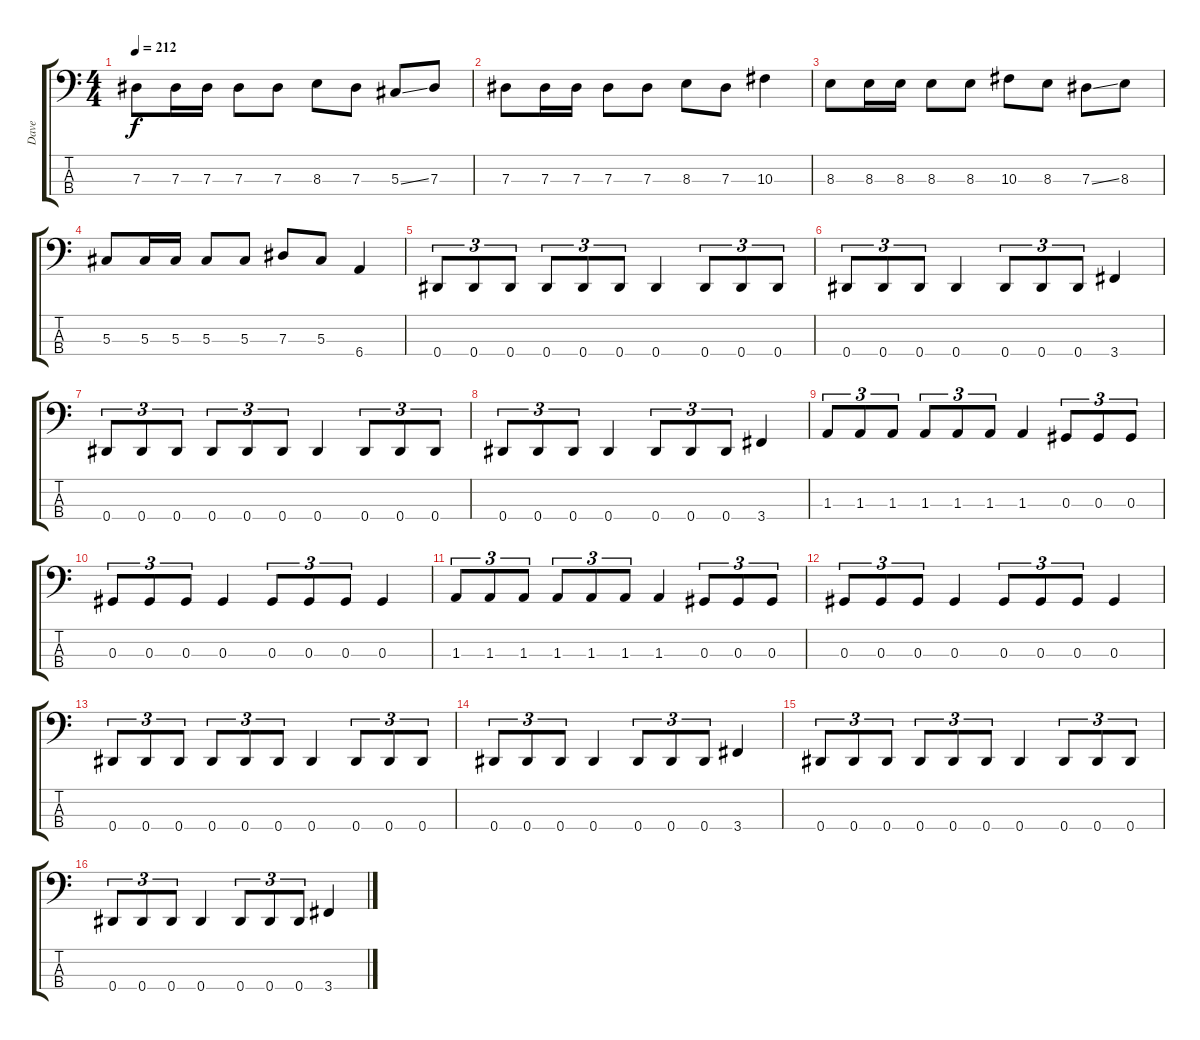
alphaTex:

\track ("Dave" "Dave") {instrument electricbasspick}
\staff {score tabs}
\tuning (Gb2 Db2 Ab1 Eb1) {hide}
\ts (4 4)
\tempo 212
\clef f4
\ks c
7.3.8{dy f} 7.3.16 7.3.16 7.3.8 7.3.8 8.3.8 7.3.8 5.3{ss}.8 7.3.8 |
7.3.8 7.3.16 7.3.16 7.3.8 7.3.8 8.3.8 7.3.8 10.3.4 |
8.3.8 8.3.16 8.3.16 8.3.8 8.3.8 10.3.8 8.3.8 7.3{ss}.8 8.3.8 |
5.3.8 5.3.16 5.3.16 5.3.8 5.3.8 7.3.8 5.3.8 6.4.4 |
0.4.8{tu (3 2)} 0.4.8{tu (3 2)} 0.4.8{tu (3 2)} 0.4.8{tu (3 2)} 0.4.8{tu (3 2)} 0.4.8{tu (3 2)} 0.4.4 0.4.8{tu (3 2)} 0.4.8{tu (3 2)} 0.4.8{tu (3 2)} |
0.4.8{tu (3 2)} 0.4.8{tu (3 2)} 0.4.8{tu (3 2)} 0.4.4 0.4.8{tu (3 2)} 0.4.8{tu (3 2)} 0.4.8{tu (3 2)} 3.4.4 |
0.4.8{tu (3 2)} 0.4.8{tu (3 2)} 0.4.8{tu (3 2)} 0.4.8{tu (3 2)} 0.4.8{tu (3 2)} 0.4.8{tu (3 2)} 0.4.4 0.4.8{tu (3 2)} 0.4.8{tu (3 2)} 0.4.8{tu (3 2)} |
0.4.8{tu (3 2)} 0.4.8{tu (3 2)} 0.4.8{tu (3 2)} 0.4.4 0.4.8{tu (3 2)} 0.4.8{tu (3 2)} 0.4.8{tu (3 2)} 3.4.4 |
1.3.8{tu (3 2)} 1.3.8{tu (3 2)} 1.3.8{tu (3 2)} 1.3.8{tu (3 2)} 1.3.8{tu (3 2)} 1.3.8{tu (3 2)} 1.3.4 0.3.8{tu (3 2)} 0.3.8{tu (3 2)} 0.3.8{tu (3 2)} |
0.3.8{tu (3 2)} 0.3.8{tu (3 2)} 0.3.8{tu (3 2)} 0.3.4 0.3.8{tu (3 2)} 0.3.8{tu (3 2)} 0.3.8{tu (3 2)} 0.3.4 |
1.3.8{tu (3 2)} 1.3.8{tu (3 2)} 1.3.8{tu (3 2)} 1.3.8{tu (3 2)} 1.3.8{tu (3 2)} 1.3.8{tu (3 2)} 1.3.4 0.3.8{tu (3 2)} 0.3.8{tu (3 2)} 0.3.8{tu (3 2)} |
0.3.8{tu (3 2)} 0.3.8{tu (3 2)} 0.3.8{tu (3 2)} 0.3.4 0.3.8{tu (3 2)} 0.3.8{tu (3 2)} 0.3.8{tu (3 2)} 0.3.4 |
0.4.8{tu (3 2)} 0.4.8{tu (3 2)} 0.4.8{tu (3 2)} 0.4.8{tu (3 2)} 0.4.8{tu (3 2)} 0.4.8{tu (3 2)} 0.4.4 0.4.8{tu (3 2)} 0.4.8{tu (3 2)} 0.4.8{tu (3 2)} |
0.4.8{tu (3 2)} 0.4.8{tu (3 2)} 0.4.8{tu (3 2)} 0.4.4 0.4.8{tu (3 2)} 0.4.8{tu (3 2)} 0.4.8{tu (3 2)} 3.4.4 |
0.4.8{tu (3 2)} 0.4.8{tu (3 2)} 0.4.8{tu (3 2)} 0.4.8{tu (3 2)} 0.4.8{tu (3 2)} 0.4.8{tu (3 2)} 0.4.4 0.4.8{tu (3 2)} 0.4.8{tu (3 2)} 0.4.8{tu (3 2)} |
0.4.8{tu (3 2)} 0.4.8{tu (3 2)} 0.4.8{tu (3 2)} 0.4.4 0.4.8{tu (3 2)} 0.4.8{tu (3 2)} 0.4.8{tu (3 2)} 3.4.4
